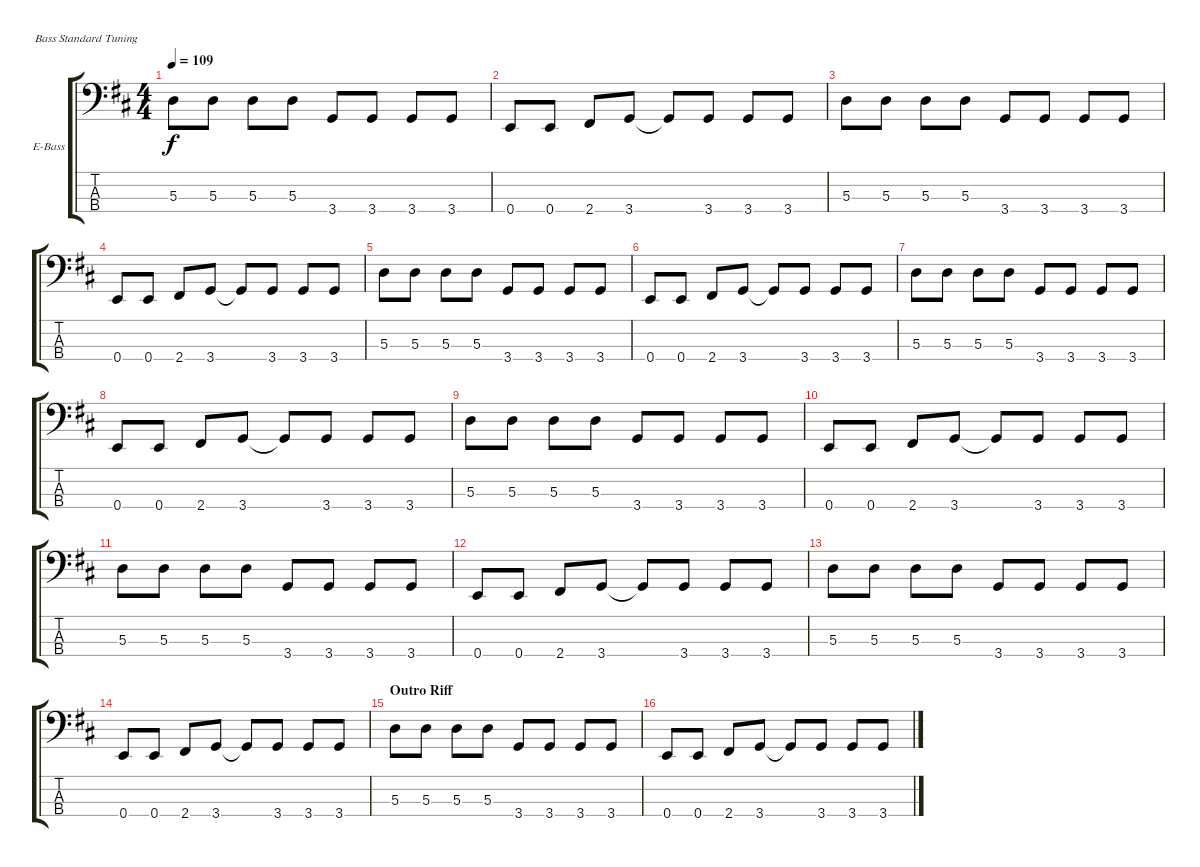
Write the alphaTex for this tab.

\bracketExtendMode groupsimilarinstruments
\firstSystemTrackNameOrientation horizontal
\otherSystemsTrackNameOrientation horizontal
\track ("Bass" "E-Bass") {instrument electricbassfinger}
\staff {score tabs}
\tuning (G2 D2 A1 E1)
\ts (4 4)
\tempo 109
\clef f4
\ks d
5.3.8{dy f} 5.3.8 5.3.8 5.3.8 3.4.8 3.4.8 3.4.8 3.4.8 |
0.4.8 0.4.8 2.4.8 3.4.8 3.4{t}.8 3.4.8 3.4.8 3.4.8 |
5.3.8 5.3.8 5.3.8 5.3.8 3.4.8 3.4.8 3.4.8 3.4.8 |
0.4.8 0.4.8 2.4.8 3.4.8 3.4{t}.8 3.4.8 3.4.8 3.4.8 |
5.3.8 5.3.8 5.3.8 5.3.8 3.4.8 3.4.8 3.4.8 3.4.8 |
0.4.8 0.4.8 2.4.8 3.4.8 3.4{t}.8 3.4.8 3.4.8 3.4.8 |
5.3.8 5.3.8 5.3.8 5.3.8 3.4.8 3.4.8 3.4.8 3.4.8 |
0.4.8 0.4.8 2.4.8 3.4.8 3.4{t}.8 3.4.8 3.4.8 3.4.8 |
5.3.8 5.3.8 5.3.8 5.3.8 3.4.8 3.4.8 3.4.8 3.4.8 |
0.4.8 0.4.8 2.4.8 3.4.8 3.4{t}.8 3.4.8 3.4.8 3.4.8 |
5.3.8 5.3.8 5.3.8 5.3.8 3.4.8 3.4.8 3.4.8 3.4.8 |
0.4.8 0.4.8 2.4.8 3.4.8 3.4{t}.8 3.4.8 3.4.8 3.4.8 |
5.3.8 5.3.8 5.3.8 5.3.8 3.4.8 3.4.8 3.4.8 3.4.8 |
0.4.8 0.4.8 2.4.8 3.4.8 3.4{t}.8 3.4.8 3.4.8 3.4.8 |
\section ("" "Outro Riff")
5.3.8 5.3.8 5.3.8 5.3.8 3.4.8 3.4.8 3.4.8 3.4.8 |
0.4.8 0.4.8 2.4.8 3.4.8 3.4{t}.8 3.4.8 3.4.8 3.4.8
